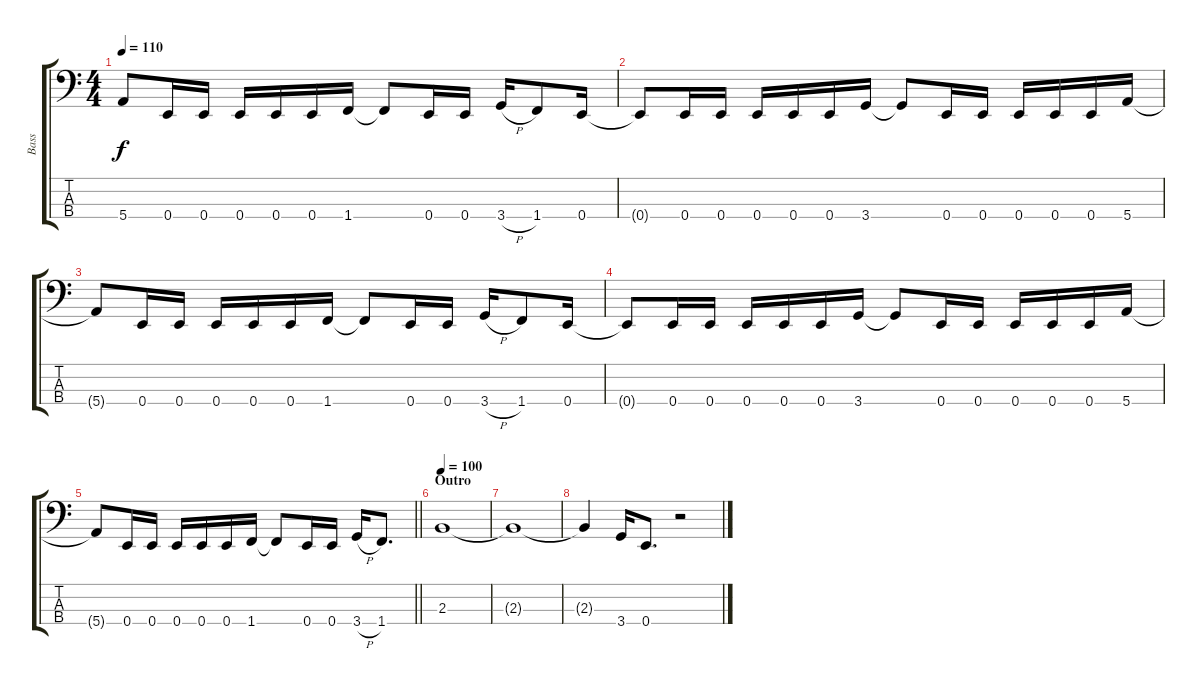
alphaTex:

\track ("Bass" "Bass") {instrument electricbassfinger}
\staff {score tabs}
\tuning (G2 D2 A1 E1) {hide}
\ts (4 4)
\tempo 110
\clef f4
\ks c
5.4{t}.8{dy f} 0.4.16 0.4.16 0.4.16 0.4.16 0.4.16 1.4.16 1.4{t}.8 0.4.16 0.4.16 3.4{h}.16 1.4.8 0.4.16 |
0.4{t}.8 0.4.16 0.4.16 0.4.16 0.4.16 0.4.16 3.4.16 3.4{t}.8 0.4.16 0.4.16 0.4.16 0.4.16 0.4.16 5.4.16 |
5.4{t}.8 0.4.16 0.4.16 0.4.16 0.4.16 0.4.16 1.4.16 1.4{t}.8 0.4.16 0.4.16 3.4{h}.16 1.4.8 0.4.16 |
0.4{t}.8 0.4.16 0.4.16 0.4.16 0.4.16 0.4.16 3.4.16 3.4{t}.8 0.4.16 0.4.16 0.4.16 0.4.16 0.4.16 5.4.16 |
\barLineRight lightlight
5.4{t}.8 0.4.16 0.4.16 0.4.16 0.4.16 0.4.16 1.4.16 1.4{t}.8 0.4.16 0.4.16 3.4{h}.16 1.4.8{d} |
\section ("" "Outro")
\tempo 100
2.3.1 |
2.3{t}.1 |
2.3{t}.4 3.4.16 0.4.8{d} r.2
